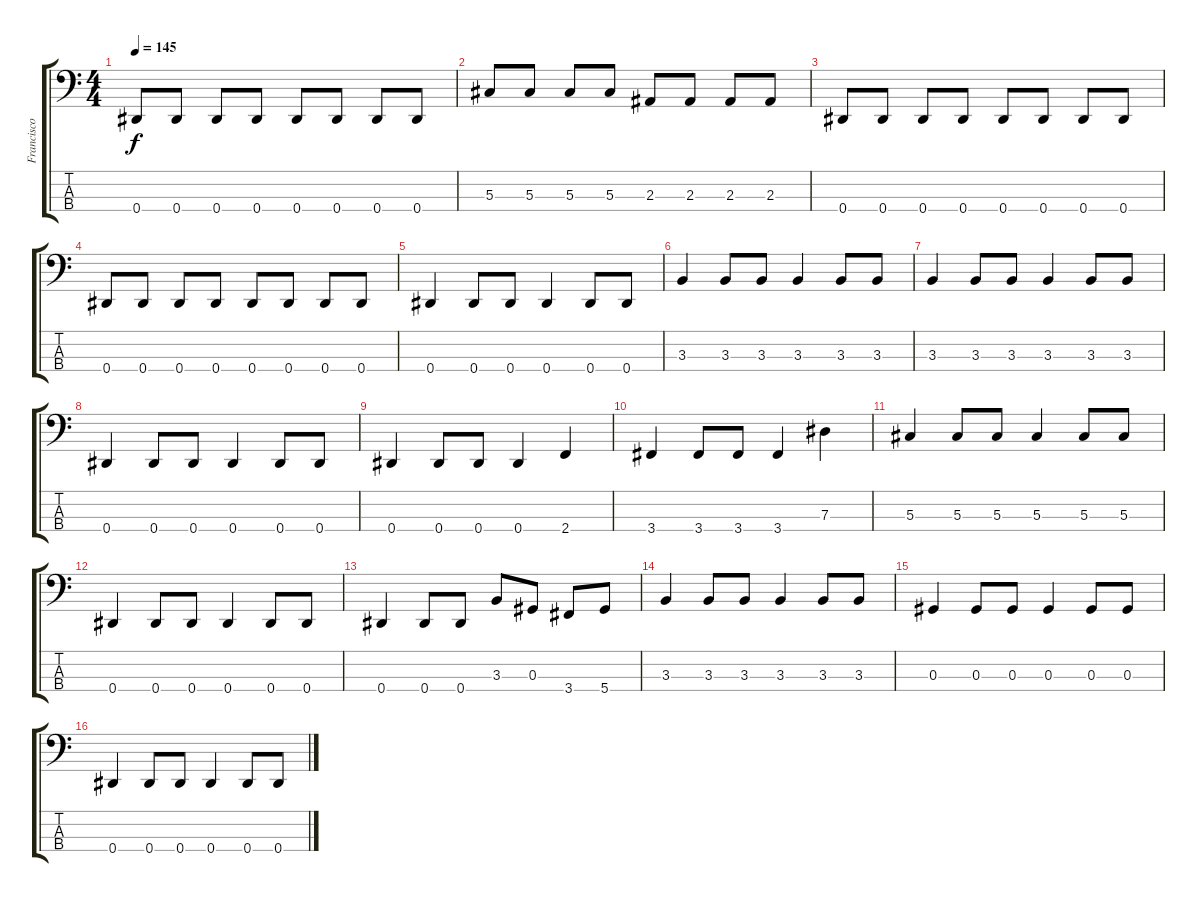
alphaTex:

\track ("Francisco Fidalgo" "Francisco ") {instrument electricbasspick}
\staff {score tabs}
\tuning (Gb2 Db2 Ab1 Eb1) {hide}
\ts (4 4)
\tempo 145
\clef f4
\ks c
0.4.8{dy f} 0.4.8 0.4.8 0.4.8 0.4.8 0.4.8 0.4.8 0.4.8 |
5.3.8 5.3.8 5.3.8 5.3.8 2.3.8 2.3.8 2.3.8 2.3.8 |
0.4.8 0.4.8 0.4.8 0.4.8 0.4.8 0.4.8 0.4.8 0.4.8 |
0.4.8 0.4.8 0.4.8 0.4.8 0.4.8 0.4.8 0.4.8 0.4.8 |
0.4.4 0.4.8 0.4.8 0.4.4 0.4.8 0.4.8 |
3.3.4 3.3.8 3.3.8 3.3.4 3.3.8 3.3.8 |
3.3.4 3.3.8 3.3.8 3.3.4 3.3.8 3.3.8 |
0.4.4 0.4.8 0.4.8 0.4.4 0.4.8 0.4.8 |
0.4.4 0.4.8 0.4.8 0.4.4 2.4.4 |
3.4.4 3.4.8 3.4.8 3.4.4 7.3.4 |
5.3.4 5.3.8 5.3.8 5.3.4 5.3.8 5.3.8 |
0.4.4 0.4.8 0.4.8 0.4.4 0.4.8 0.4.8 |
0.4.4 0.4.8 0.4.8 3.3.8 0.3.8 3.4.8 5.4.8 |
3.3.4 3.3.8 3.3.8 3.3.4 3.3.8 3.3.8 |
0.3.4 0.3.8 0.3.8 0.3.4 0.3.8 0.3.8 |
0.4.4 0.4.8 0.4.8 0.4.4 0.4.8 0.4.8
